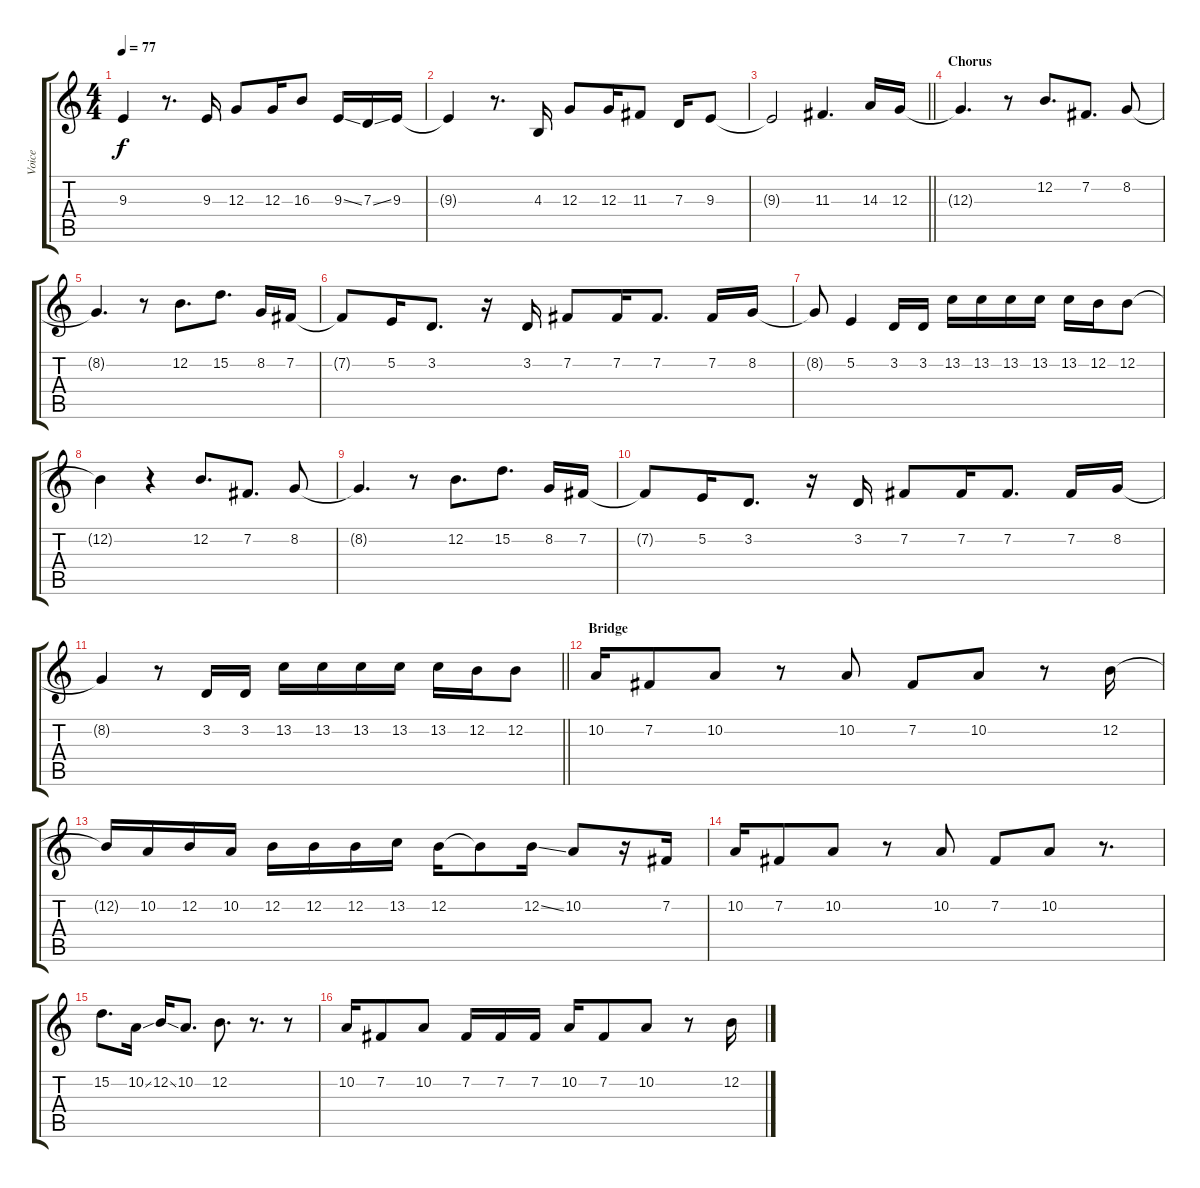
\track ("Voice" "Voice") {instrument clarinet}
\staff {score tabs}
\tuning (E4 B3 G3 D3 A2 E2) {hide}
\ts (4 4)
\tempo 77
\clef g2
\ks c
9.3{t}.4{dy f} r.8{d} 9.3.16 12.3.8 12.3.16 16.3.8 9.3{ss}.16 7.3{ss}.16 9.3.16 |
9.3{t}.4 r.8{d} 4.3.16 12.3.8 12.3.16 11.3.8 7.3.16 9.3.8 |
\barLineRight lightlight
9.3{t}.2 11.3.4{d} 14.3.16 12.3.16 |
\section ("" "Chorus")
12.3{t}.4{d} r.8 12.2.8{d} 7.2.8{d} 8.2.8 |
8.2{t}.4{d} r.8 12.2.8{d} 15.2.8{d} 8.2.16 7.2.16 |
7.2{t}.8 5.2.16 3.2.8{d} r.16 3.2.16 7.2.8 7.2.16 7.2.8{d} 7.2.16 8.2.16 |
8.2{t}.8 5.2.4 3.2.16 3.2.16 13.2.16 13.2.16 13.2.16 13.2.16 13.2.16 12.2.16 12.2.8 |
12.2{t}.4 r.4 12.2.8{d} 7.2.8{d} 8.2.8 |
8.2{t}.4{d} r.8 12.2.8{d} 15.2.8{d} 8.2.16 7.2.16 |
7.2{t}.8 5.2.16 3.2.8{d} r.16 3.2.16 7.2.8 7.2.16 7.2.8{d} 7.2.16 8.2.16 |
\barLineRight lightlight
8.2{t}.4 r.8 3.2.16 3.2.16 13.2.16 13.2.16 13.2.16 13.2.16 13.2.16 12.2.16 12.2.8 |
\section ("" "Bridge")
10.2.16 7.2.8 10.2.8 r.8 10.2.8 7.2.8 10.2.8 r.8 12.2.16 |
12.2{t}.16 10.2.16 12.2.16 10.2.16 12.2.16 12.2.16 12.2.16 13.2.16 12.2.16 12.2{t}.8 12.2{ss}.16 10.2.8 r.16 7.2.16 |
10.2.16 7.2.8 10.2.8 r.8 10.2.8 7.2.8 10.2.8 r.8{d} |
15.2.8{d} 10.2{ss}.16 12.2{ss}.16 10.2.8{d} 12.2.8{d} r.8{d} r.8 |
10.2.16 7.2.8 10.2.8 7.2.16 7.2.16 7.2.16 10.2.16 7.2.8 10.2.8 r.8 12.2.16
